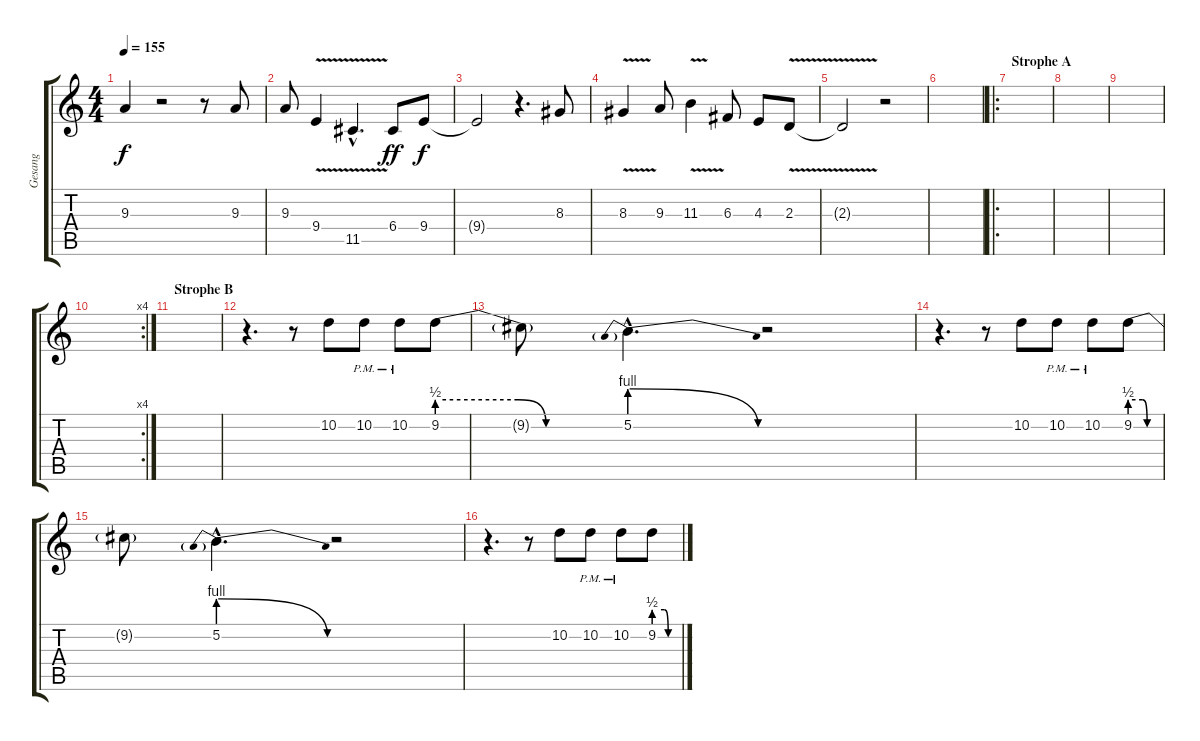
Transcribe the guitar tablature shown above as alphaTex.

\track ("Gesang" "Gesang") {instrument oboe}
\staff {score tabs}
\tuning (A4 E4 C4 G3 D3 A2) {hide}
\ts (4 4)
\tempo 155
\clef g2
\ks c
9.3{t}.4{dy f} r.2 r.8 9.3.8 |
9.3.8 9.4{v}.4 11.5{v hac}.4{d} 6.4.8{dy ff} 9.4.8{dy f} |
9.4{t}.2 r.4{d} 8.3.8 |
8.3{v}.4 9.3.8 11.3{v}.4 6.3.8 4.3.8 2.3{v}.8 |
2.3{t}.2 r.2 |
|
\ro
\section ("" "Strophe A")
|
|
|
\rc 4
|
\section ("" "Strophe B")
|
r.4{d} r.8 10.2.8 10.2{pm}.8 10.2{pm}.8 9.2{be (custom 0 2 26 2 35 0 60 0)}.8 |
9.2{t}.8 5.2{be (prebendrelease 0 4 60 0) hac}.4{d} r.2 |
r.4{d} r.8 10.2.8 10.2{pm}.8 10.2{pm}.8 9.2{be (custom 0 2 26 2 35 0 60 0)}.8 |
9.2{t}.8 5.2{be (prebendrelease 0 4 60 0) hac}.4{d} r.2 |
r.4{d} r.8 10.2.8 10.2{pm}.8 10.2{pm}.8 9.2{be (custom 0 2 26 2 35 0 60 0)}.8
